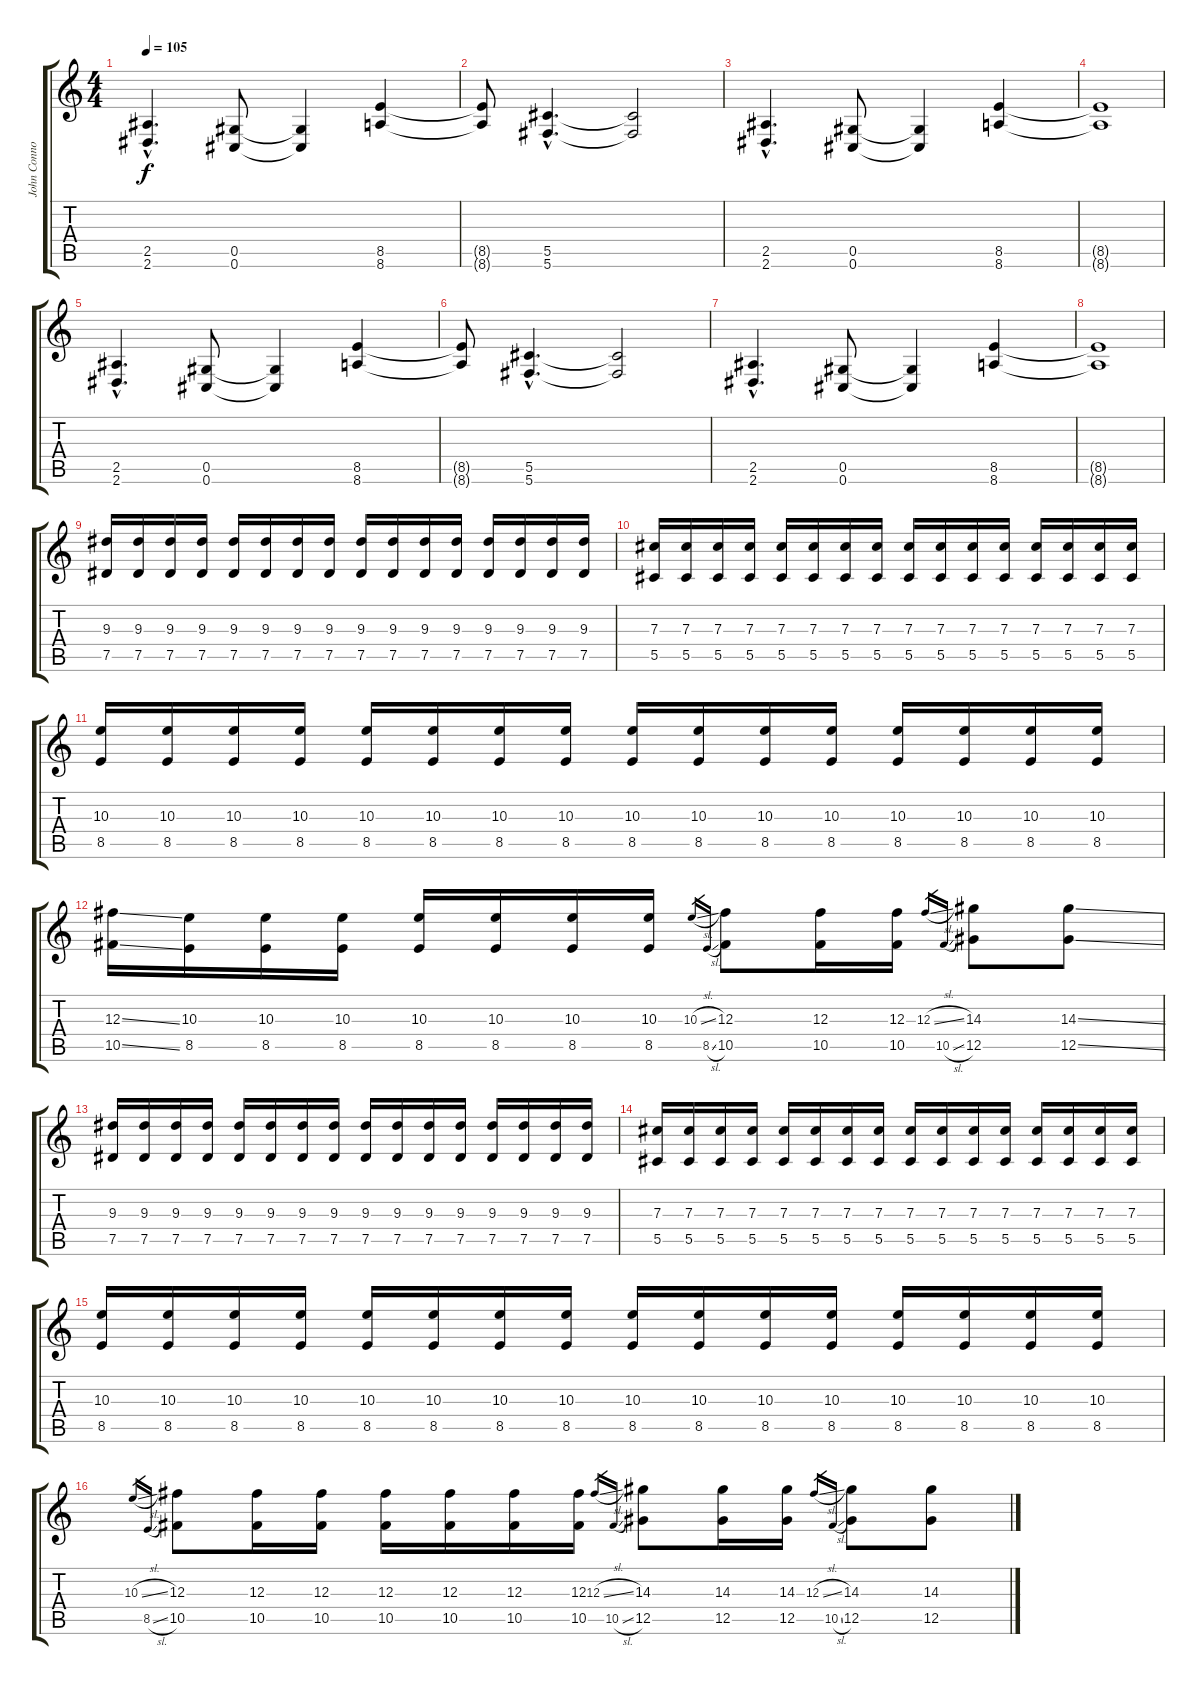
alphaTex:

\track ("John Connolly - Guitar" "John Conno") {instrument distortionguitar}
\staff {score tabs}
\tuning (Eb4 Bb3 Gb3 Db3 Ab2 Db2) {hide}
\ts (4 4)
\tempo 105
\clef g2
\ks c
(2.5{hac} 2.6{hac}).4{d dy f volume 8} (0.5 0.6).8 (0.5{t} 0.6{t}).4 (8.5 8.6).4 |
(8.5{t} 8.6{t}).8 (5.5{hac} 5.6{hac}).4{d} (5.5{t} 5.6{t}).2 |
(2.5{hac} 2.6{hac}).4{d} (0.5 0.6).8 (0.5{t} 0.6{t}).4 (8.5 8.6).4 |
(8.5{t} 8.6{t}).1 |
(2.5{hac} 2.6{hac}).4{d} (0.5 0.6).8 (0.5{t} 0.6{t}).4 (8.5 8.6).4 |
(8.5{t} 8.6{t}).8 (5.5{hac} 5.6{hac}).4{d} (5.5{t} 5.6{t}).2 |
(2.5{hac} 2.6{hac}).4{d} (0.5 0.6).8 (0.5{t} 0.6{t}).4 (8.5 8.6).4 |
(8.5{t} 8.6{t}).1{volume 16} |
(9.3 7.5).16{volume 11} (9.3 7.5).16 (9.3 7.5).16 (9.3 7.5).16 (9.3 7.5).16 (9.3 7.5).16 (9.3 7.5).16 (9.3 7.5).16 (9.3 7.5).16 (9.3 7.5).16 (9.3 7.5).16 (9.3 7.5).16 (9.3 7.5).16 (9.3 7.5).16 (9.3 7.5).16 (9.3 7.5).16 |
(7.3 5.5).16 (7.3 5.5).16 (7.3 5.5).16 (7.3 5.5).16 (7.3 5.5).16 (7.3 5.5).16 (7.3 5.5).16 (7.3 5.5).16 (7.3 5.5).16 (7.3 5.5).16 (7.3 5.5).16 (7.3 5.5).16 (7.3 5.5).16 (7.3 5.5).16 (7.3 5.5).16 (7.3 5.5).16 |
(10.3 8.5).16 (10.3 8.5).16 (10.3 8.5).16 (10.3 8.5).16 (10.3 8.5).16 (10.3 8.5).16 (10.3 8.5).16 (10.3 8.5).16 (10.3 8.5).16 (10.3 8.5).16 (10.3 8.5).16 (10.3 8.5).16 (10.3 8.5).16 (10.3 8.5).16 (10.3 8.5).16 (10.3 8.5).16 |
(12.3{ss} 10.5{ss}).16 (10.3 8.5).16 (10.3 8.5).16 (10.3 8.5).16 (10.3 8.5).16 (10.3 8.5).16 (10.3 8.5).16 (10.3 8.5).16 10.3{sl}.16{gr} 8.5{sl}.16{gr} (12.3 10.5).8 (12.3 10.5).16 (12.3 10.5).16 12.3{sl}.16{gr} 10.5{sl}.16{gr} (14.3 12.5).8 (14.3{ss} 12.5{ss}).8 |
(9.3 7.5).16 (9.3 7.5).16 (9.3 7.5).16 (9.3 7.5).16 (9.3 7.5).16 (9.3 7.5).16 (9.3 7.5).16 (9.3 7.5).16 (9.3 7.5).16 (9.3 7.5).16 (9.3 7.5).16 (9.3 7.5).16 (9.3 7.5).16 (9.3 7.5).16 (9.3 7.5).16 (9.3 7.5).16 |
(7.3 5.5).16 (7.3 5.5).16 (7.3 5.5).16 (7.3 5.5).16 (7.3 5.5).16 (7.3 5.5).16 (7.3 5.5).16 (7.3 5.5).16 (7.3 5.5).16 (7.3 5.5).16 (7.3 5.5).16 (7.3 5.5).16 (7.3 5.5).16 (7.3 5.5).16 (7.3 5.5).16 (7.3 5.5).16 |
(10.3 8.5).16 (10.3 8.5).16 (10.3 8.5).16 (10.3 8.5).16 (10.3 8.5).16 (10.3 8.5).16 (10.3 8.5).16 (10.3 8.5).16 (10.3 8.5).16 (10.3 8.5).16 (10.3 8.5).16 (10.3 8.5).16 (10.3 8.5).16 (10.3 8.5).16 (10.3 8.5).16 (10.3 8.5).16 |
10.3{sl}.16{gr} 8.5{sl}.16{gr} (12.3 10.5).8 (12.3 10.5).16 (12.3 10.5).16 (12.3 10.5).16 (12.3 10.5).16 (12.3 10.5).16 (12.3 10.5).16 12.3{sl}.16{gr} 10.5{sl}.16{gr} (14.3 12.5).8 (14.3 12.5).16 (14.3 12.5).16 12.3{sl}.16{gr} 10.5{sl}.16{gr} (14.3 12.5).8 (14.3 12.5{ss}).8
